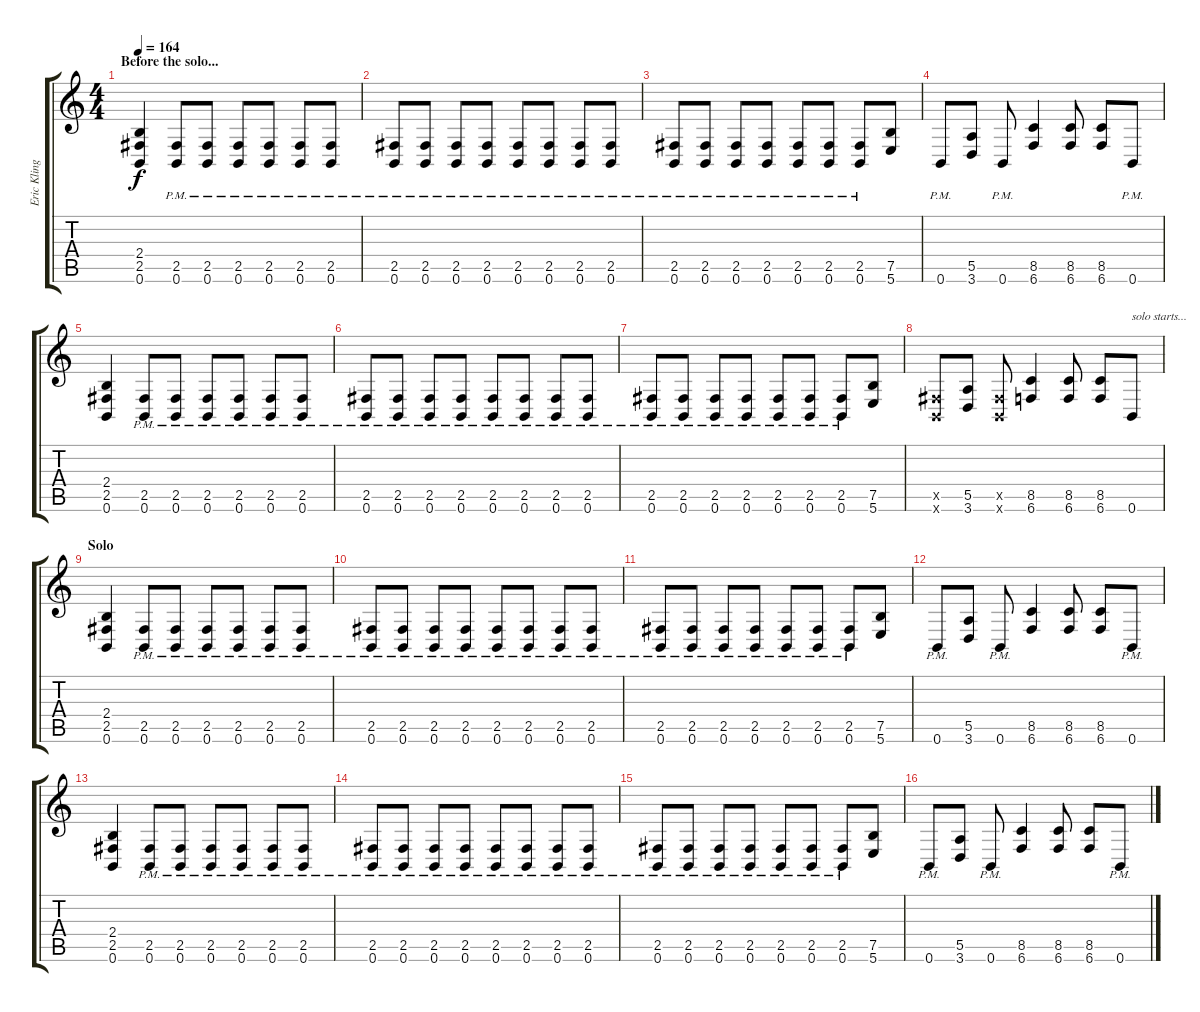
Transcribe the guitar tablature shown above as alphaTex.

\track ("Eric Klinger (rythm guitar)" "Eric Kling") {instrument distortionguitar}
\staff {score tabs}
\tuning (B3 Gb3 D3 A2 E2 B1) {hide}
\ts (4 4)
\section ("" "Before the solo...")
\tempo 164
\clef g2
\ks c
(2.4 2.5 0.6).4{dy f} (2.5{pm} 0.6{pm}).8 (2.5{pm} 0.6{pm}).8 (2.5{pm} 0.6{pm}).8 (2.5{pm} 0.6{pm}).8 (2.5{pm} 0.6{pm}).8 (2.5{pm} 0.6{pm}).8 |
(2.5{pm} 0.6{pm}).8 (2.5{pm} 0.6{pm}).8 (2.5{pm} 0.6{pm}).8 (2.5{pm} 0.6{pm}).8 (2.5{pm} 0.6{pm}).8 (2.5{pm} 0.6{pm}).8 (2.5{pm} 0.6{pm}).8 (2.5{pm} 0.6{pm}).8 |
(2.5{pm} 0.6{pm}).8 (2.5{pm} 0.6{pm}).8 (2.5{pm} 0.6{pm}).8 (2.5{pm} 0.6{pm}).8 (2.5{pm} 0.6{pm}).8 (2.5{pm} 0.6{pm}).8 (2.5{pm} 0.6{pm}).8 (7.5 5.6).8 |
0.6{pm}.8 (5.5 3.6).8 0.6{pm}.8 (8.5 6.6).4 (8.5 6.6).8 (8.5 6.6).8 0.6{pm}.8 |
(2.4 2.5 0.6).4 (2.5{pm} 0.6{pm}).8 (2.5{pm} 0.6{pm}).8 (2.5{pm} 0.6{pm}).8 (2.5{pm} 0.6{pm}).8 (2.5{pm} 0.6{pm}).8 (2.5{pm} 0.6{pm}).8 |
(2.5{pm} 0.6{pm}).8 (2.5{pm} 0.6{pm}).8 (2.5{pm} 0.6{pm}).8 (2.5{pm} 0.6{pm}).8 (2.5{pm} 0.6{pm}).8 (2.5{pm} 0.6{pm}).8 (2.5{pm} 0.6{pm}).8 (2.5{pm} 0.6{pm}).8 |
(2.5{pm} 0.6{pm}).8 (2.5{pm} 0.6{pm}).8 (2.5{pm} 0.6{pm}).8 (2.5{pm} 0.6{pm}).8 (2.5{pm} 0.6{pm}).8 (2.5{pm} 0.6{pm}).8 (2.5{pm} 0.6{pm}).8 (7.5 5.6).8 |
(2.5{x} 0.6{x}).8 (5.5 3.6).8 (2.5{x} 0.6{x}).8 (8.5 6.6).4 (8.5 6.6).8 (8.5 6.6).8 0.6.8{txt "solo starts..."} |
\section ("" "Solo")
(2.4 2.5 0.6).4{volume 15} (2.5{pm} 0.6{pm}).8 (2.5{pm} 0.6{pm}).8 (2.5{pm} 0.6{pm}).8 (2.5{pm} 0.6{pm}).8 (2.5{pm} 0.6{pm}).8 (2.5{pm} 0.6{pm}).8 |
(2.5{pm} 0.6{pm}).8 (2.5{pm} 0.6{pm}).8 (2.5{pm} 0.6{pm}).8 (2.5{pm} 0.6{pm}).8 (2.5{pm} 0.6{pm}).8 (2.5{pm} 0.6{pm}).8 (2.5{pm} 0.6{pm}).8 (2.5{pm} 0.6{pm}).8 |
(2.5{pm} 0.6{pm}).8 (2.5{pm} 0.6{pm}).8 (2.5{pm} 0.6{pm}).8 (2.5{pm} 0.6{pm}).8 (2.5{pm} 0.6{pm}).8 (2.5{pm} 0.6{pm}).8 (2.5{pm} 0.6{pm}).8 (7.5 5.6).8 |
0.6{pm}.8 (5.5 3.6).8 0.6{pm}.8 (8.5 6.6).4 (8.5 6.6).8 (8.5 6.6).8 0.6{pm}.8 |
(2.4 2.5 0.6).4 (2.5{pm} 0.6{pm}).8 (2.5{pm} 0.6{pm}).8 (2.5{pm} 0.6{pm}).8 (2.5{pm} 0.6{pm}).8 (2.5{pm} 0.6{pm}).8 (2.5{pm} 0.6{pm}).8 |
(2.5{pm} 0.6{pm}).8 (2.5{pm} 0.6{pm}).8 (2.5{pm} 0.6{pm}).8 (2.5{pm} 0.6{pm}).8 (2.5{pm} 0.6{pm}).8 (2.5{pm} 0.6{pm}).8 (2.5{pm} 0.6{pm}).8 (2.5{pm} 0.6{pm}).8 |
(2.5{pm} 0.6{pm}).8 (2.5{pm} 0.6{pm}).8 (2.5{pm} 0.6{pm}).8 (2.5{pm} 0.6{pm}).8 (2.5{pm} 0.6{pm}).8 (2.5{pm} 0.6{pm}).8 (2.5{pm} 0.6{pm}).8 (7.5 5.6).8 |
0.6{pm}.8 (5.5 3.6).8 0.6{pm}.8 (8.5 6.6).4 (8.5 6.6).8 (8.5 6.6).8 0.6{pm}.8
